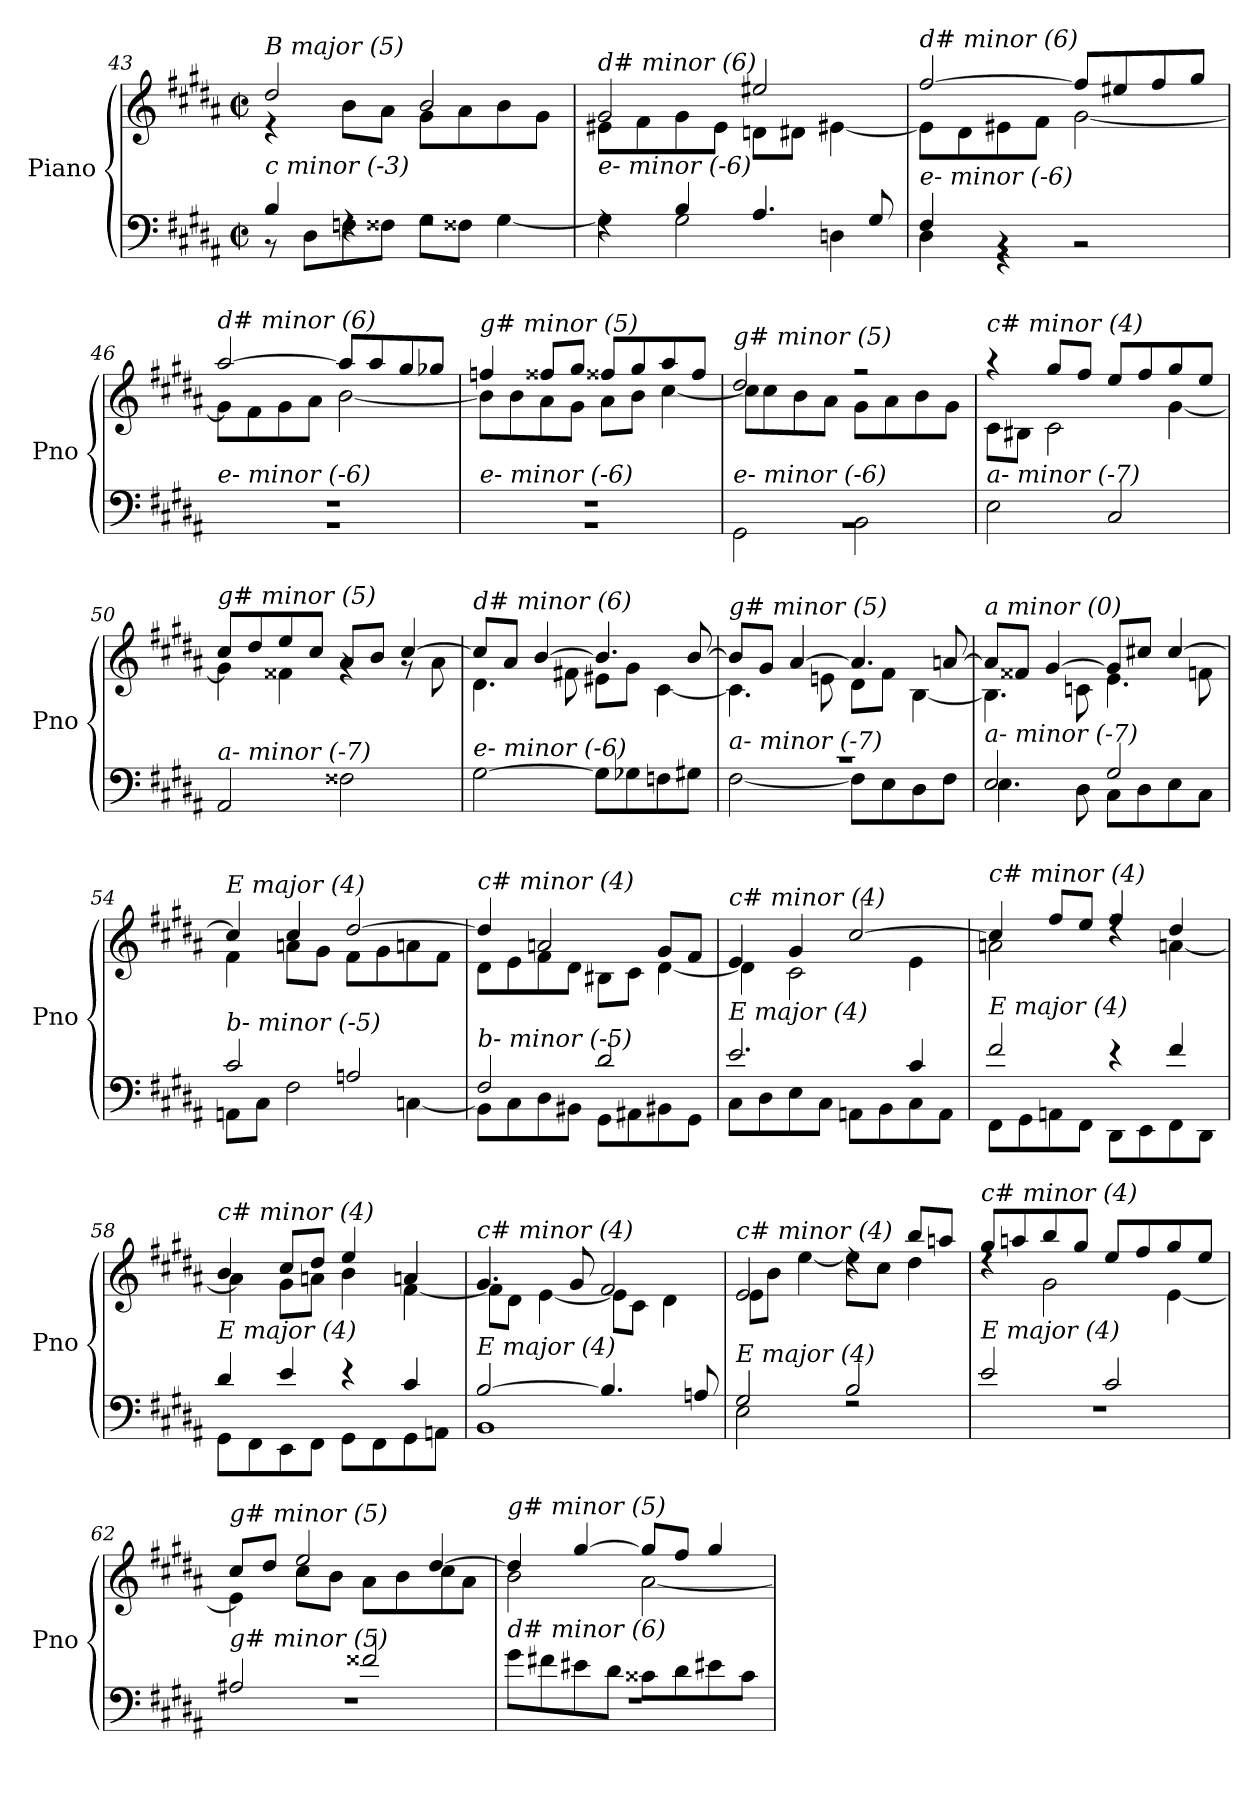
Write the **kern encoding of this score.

**kern	**kern
*part1	*part1
*staff2	*staff1
*I"Piano	*
*I'Pno	*
*clefF4	*clefG2
*k[f#c#g#d#a#]	*k[f#c#g#d#a#]
*M2/2	*M2/2
*met(c|)	*met(c|)
=43	=43
*^	*^
!	!	!LO:TX:i:t=B major (5)	!
!LO:TX:i:t=c minor (-3)	!	!	!
4B/	8r	2dd#/	4r
.	8D#\L	.	.
4rF	8Fni\	.	8b\L
.	8F##X\J	.	8a#\J
2rF	8G#\L	2b/	8g#\L
.	8F##X\J	.	8a#\
.	[4G#\	.	8b\
.	.	.	8g#\J
=44	=44	=44	=44
!	!	!LO:TX:i:t=d# minor (6)	!
!LO:TX:i:t=e- minor (-6)	!	!	!
4rF	4G#\]	2g#/	8e#X\L
.	.	.	8f#\
4B/	2G#\	.	8g#\
.	.	.	8e#\J
4.A#/	.	2ee#X/	8dni\L
.	.	.	8d#\J
.	4Dni\	.	[4e#X\
8G#/	.	.	.
=45	=45	=45	=45
!	!	!LO:TX:i:t=d# minor (6)	!
!LO:TX:i:t=e- minor (-6)	!	!	!
4F#/	4D#\	[2ff#/	8e#\L]
.	.	.	8d#\
4rBB	4r	.	8e#X\
.	.	.	8f#\J
2rBB	2r	8ff#/L]	[2g#\
.	.	8ee#X/	.
.	.	8ff#/	.
.	.	8gg#/J	.
=46	=46	=46	=46
!	!	!LO:TX:i:t=d# minor (6)	!
!LO:TX:i:t=e- minor (-6)	!	!	!
1rBB	1rF	[2aa#/	8g#\L]
.	.	.	8f#\
.	.	.	8g#\
.	.	.	8a#\J
.	.	8aa#/L]	[2b\
.	.	8aa#/	.
.	.	8gg#/	.
.	.	8gg-Xj/J	.
!!LO:LB:g=z	!!
=47	=47	=47	=47
!	!	!LO:TX:i:t=g# minor (5)	!
!LO:TX:i:t=e- minor (-6)	!	!	!
1rBB	1rF	4ffni/	8b\L]
.	.	.	8b\
.	.	8ff##X/L	8a#\
.	.	8gg#/J	8g#\J
.	.	8ff##X/L	8a#\L
.	.	8gg#/	8b\J
.	.	8aa#/	[4cc#\
.	.	8ff##/J	.
=48	=48	=48	=48
!	!	!LO:TX:i:t=g# minor (5)	!
!LO:TX:i:t=e- minor (-6)	!	!	!
1rBB	2GG#\	2dd#/	8cc#\L]
.	.	.	8cc#\
.	.	.	8b\
.	.	.	8a#\J
.	2BB\	2r	8g#\L
.	.	.	8a#\
.	.	.	8b\
.	.	.	8g#\J
*v	*v	*	*
=49	=49	=49
!	!LO:TX:i:t=c# minor (4)	!
!LO:TX:i:t=a- minor (-7)	!	!
2E\	4r	8c#\L
.	.	8B#X\J
.	8gg#/L	2c#\
.	8ff#/J	.
2C#/	8ee/L	.
.	8ff#/	.
.	8gg#/	[4g#\
.	8ee/J	.
=50	=50	=50
!	!LO:TX:i:t=g# minor (5)	!
!LO:TX:i:t=a- minor (-7)	!	!
2AA#/	8cc#/L	4g#\]
.	8dd#/	.
.	8ee/	4f##X\
.	8cc#/J	.
2F##X\	8a#/L	4rg
.	8b/J	.
.	[4cc#/	8rg
.	.	8a#\
=51	=51	=51
!	!LO:TX:i:t=d# minor (6)	!
!LO:TX:i:t=e- minor (-6)	!	!
[2G#\	8cc#/L]	4.d#\
.	8a#/J	.
.	[4b/	.
.	.	8f#X\
8G#\L]	4.b/]	8e#X\L
8G-Xj\	.	8g#\J
8Fni\	.	[4c#\
8G#\J	[8b/	.
!!LO:LB:g=z	!!
=52	=52	=52
*^	*	*
!	!	!LO:TX:i:t=g# minor (5)	!
!LO:TX:i:t=a- minor (-7)	!	!	!
1r	[2F#\	8b/L]	4.c#\]
.	.	8g#/J	.
.	.	[4a#/	.
.	.	.	8en\
.	8F#\L]	4.a#/]	8d#\L
.	8E\	.	8f#\J
.	8D#\	.	[4B\
.	8F#\J	[8an/	.
=53	=53	=53	=53
!	!	!LO:TX:i:t=a minor (0)	!
!LO:TX:i:t=a- minor (-7)	!	!	!
2E/	4.E\	8a/L]	4.B\]
.	.	8f##X/J	.
.	.	[4g#/	.
.	8D#\	.	8cni\
2G#/	8C#\L	8g#/L]	4.e\
.	8D#\	8cc#Xi/J	.
.	8E\	[4cc#/	.
.	8C#\J	.	8fni\
=54	=54	=54	=54
!	!	!LO:TX:i:t=E major (4)	!
!LO:TX:i:t=b- minor (-5)	!	!	!
2c#/	8AAn\L	4cc#/]	4f#\
.	8C#\J	.	.
.	2F#\	4cc#/	8an\L
.	.	.	8g#\J
2An/	.	[2dd#/	8f#\L
.	.	.	8g#\
.	[4Cni\	.	8an\
.	.	.	8f#\J
=55	=55	=55	=55
!	!	!LO:TX:i:t=c# minor (4)	!
!LO:TX:i:t=b- minor (-5)	!	!	!
2F#/	8BB#\L]	4dd#/]	8d#\L
.	8C#\	.	8e\
.	8D#\	2an/	8f#\
.	8BB#X\J	.	8d#\J
2d#/	8GG#\L	.	8B#X\L
.	8AA#X\	.	8c#\J
.	8BB#X\	8g#/L	[4d#\
.	8GG#\J	8f#/J	.
!!LO:PB:g=z	!!
=56	=56	=56	=56
!	!	!LO:TX:i:t=c# minor (4)	!
!LO:TX:i:t=E major (4)	!	!	!
2.e/	8C#\L	4e/	4d#\]
.	8D#\	.	.
.	8E\	4g#/	2c#\
.	8C#\J	.	.
.	8AAn\L	[2cc#/	.
.	8BB\	.	.
4c#/	8C#\	.	4e\
.	8AA\J	.	.
=57	=57	=57	=57
!	!	!LO:TX:i:t=c# minor (4)	!
!LO:TX:i:t=E major (4)	!	!	!
2f#/	8FF#\L	4cc#/]	2an\
.	8GG#\	.	.
.	8AAn\	8ff#/L	.
.	8FF#\J	8ee/J	.
4r	8DD#\L	4ff#/	4rdd
.	8EE\	.	.
4f#/	8FF#\	4dd#/	[4an\
.	8DD#\J	.	.
=58	=58	=58	=58
!	!	!LO:TX:i:t=c# minor (4)	!
!LO:TX:i:t=E major (4)	!	!	!
4d#/	8GG#\L	4b/	4a\]
.	8FF#\	.	.
4e/	8EE\	8cc#/L	8g#\L
.	8FF#\J	8dd#/J	8an\J
4r	8GG#\L	4ee/	4b\
.	8FF#\	.	.
4c#/	8GG#\	4an/	[4f#\
.	8AAn\J	.	.
=59	=59	=59	=59
!	!	!LO:TX:i:t=c# minor (4)	!
!LO:TX:i:t=E major (4)	!	!	!
[2B/	1BB	4.g#/	8f#\L]
.	.	.	8d#\J
.	.	.	[4e\
.	.	8g#/	.
4.B/]	.	2f#/	8e\L]
.	.	.	8c#\J
.	.	.	4d#\
8An/	.	.	.
!!LO:LB:g=z	!!
=60	=60	=60	=60
!	!	!LO:TX:i:t=c# minor (4)	!
!LO:TX:i:t=E major (4)	!	!	!
2G#/	2E\	2e/	8e\L
.	.	.	8b\J
.	.	.	[4ee\
2B/	2rF	4rdd	8ee\L]
.	.	.	8cc#\J
.	.	8bb/L	4dd#\
.	.	8aan/J	.
=61	=61	=61	=61
!	!	!LO:TX:i:t=c# minor (4)	!
!LO:TX:i:t=E major (4)	!	!	!
2e/	1rF	8gg#/L	4rdd
.	.	8aan/	.
.	.	8bb/	2g#\
.	.	8gg#/J	.
2c#/	.	8ee/L	.
.	.	8ff#/	.
.	.	8gg#/	[4e\
.	.	8ee/J	.
=62	=62	=62	=62
!	!	!LO:TX:i:t=g# minor (5)	!
!LO:TX:i:t=g# minor (5)	!	!	!
2A#X/	1rF	8cc#/L	4e\]
.	.	8dd#/J	.
.	.	2ee/	8cc#\L
.	.	.	8b\J
2f##X/	.	.	8a#\L
.	.	.	8b\
.	.	[4dd#/	8cc#\
.	.	.	8a#\J
=63	=63	=63	=63
!	!	!LO:TX:i:t=g# minor (5)	!
!LO:TX:i:t=d# minor (6)	!	!	!
8g#\L	1rF	4dd#/]	2b\
8f#X\	.	.	.
8e#X\	.	[4gg#/	.
8d#\J	.	.	.
8c##X\L	.	8gg#/L]	[2a#\
8d#\	.	8ff#/J	.
8e#X\	.	4gg#/	.
8c##\J	.	.	.
*v	*v	*	*
*	*v	*v
=	=
*-	*-
